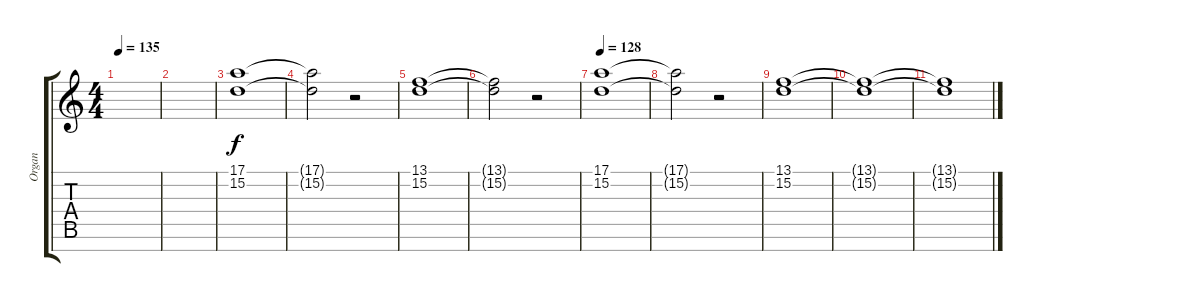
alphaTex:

\track ("Organ" "Organ") {instrument churchorgan}
\staff {score tabs}
\tuning (E4 B3 G3 D3 A2 E2 B1) {hide}
\ts (4 4)
\tempo 135
\clef g2
\ks c
|
|
(17.1 15.2).1{volume 6} |
(17.1{t} 15.2{t}).2{volume 0} r.2 |
(13.1 15.2).1{volume 6} |
(13.1{t} 15.2{t}).2{volume 0} r.2 |
\tempo 128
(17.1 15.2).1{volume 6} |
(17.1{t} 15.2{t}).2{volume 0} r.2 |
(13.1 15.2).1{volume 6} |
(13.1{t} 15.2{t}).1{volume 0} |
(13.1{t} 15.2{t}).1{dy f}
